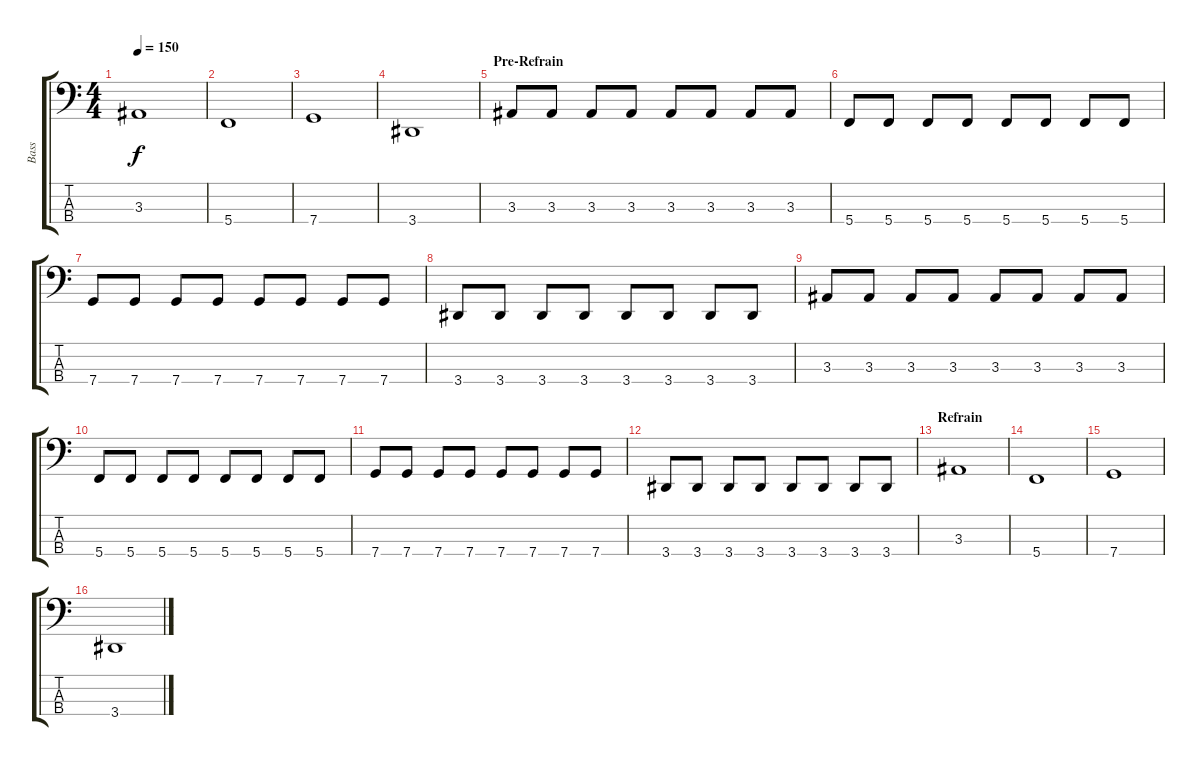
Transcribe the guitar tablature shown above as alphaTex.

\track ("Bass" "Bass") {instrument electricbasspick}
\staff {score tabs}
\tuning (F2 C2 G1 C1) {hide}
\ts (4 4)
\tempo 150
\clef f4
\ks c
3.3.1{dy f} |
5.4.1 |
7.4.1 |
3.4.1 |
\section ("" "Pre-Refrain")
3.3.8 3.3.8 3.3.8 3.3.8 3.3.8 3.3.8 3.3.8 3.3.8 |
5.4.8 5.4.8 5.4.8 5.4.8 5.4.8 5.4.8 5.4.8 5.4.8 |
7.4.8 7.4.8 7.4.8 7.4.8 7.4.8 7.4.8 7.4.8 7.4.8 |
3.4.8 3.4.8 3.4.8 3.4.8 3.4.8 3.4.8 3.4.8 3.4.8 |
3.3.8 3.3.8 3.3.8 3.3.8 3.3.8 3.3.8 3.3.8 3.3.8 |
5.4.8 5.4.8 5.4.8 5.4.8 5.4.8 5.4.8 5.4.8 5.4.8 |
7.4.8 7.4.8 7.4.8 7.4.8 7.4.8 7.4.8 7.4.8 7.4.8 |
3.4.8 3.4.8 3.4.8 3.4.8 3.4.8 3.4.8 3.4.8 3.4.8 |
\section ("" "Refrain")
3.3.1 |
5.4.1 |
7.4.1 |
3.4.1
